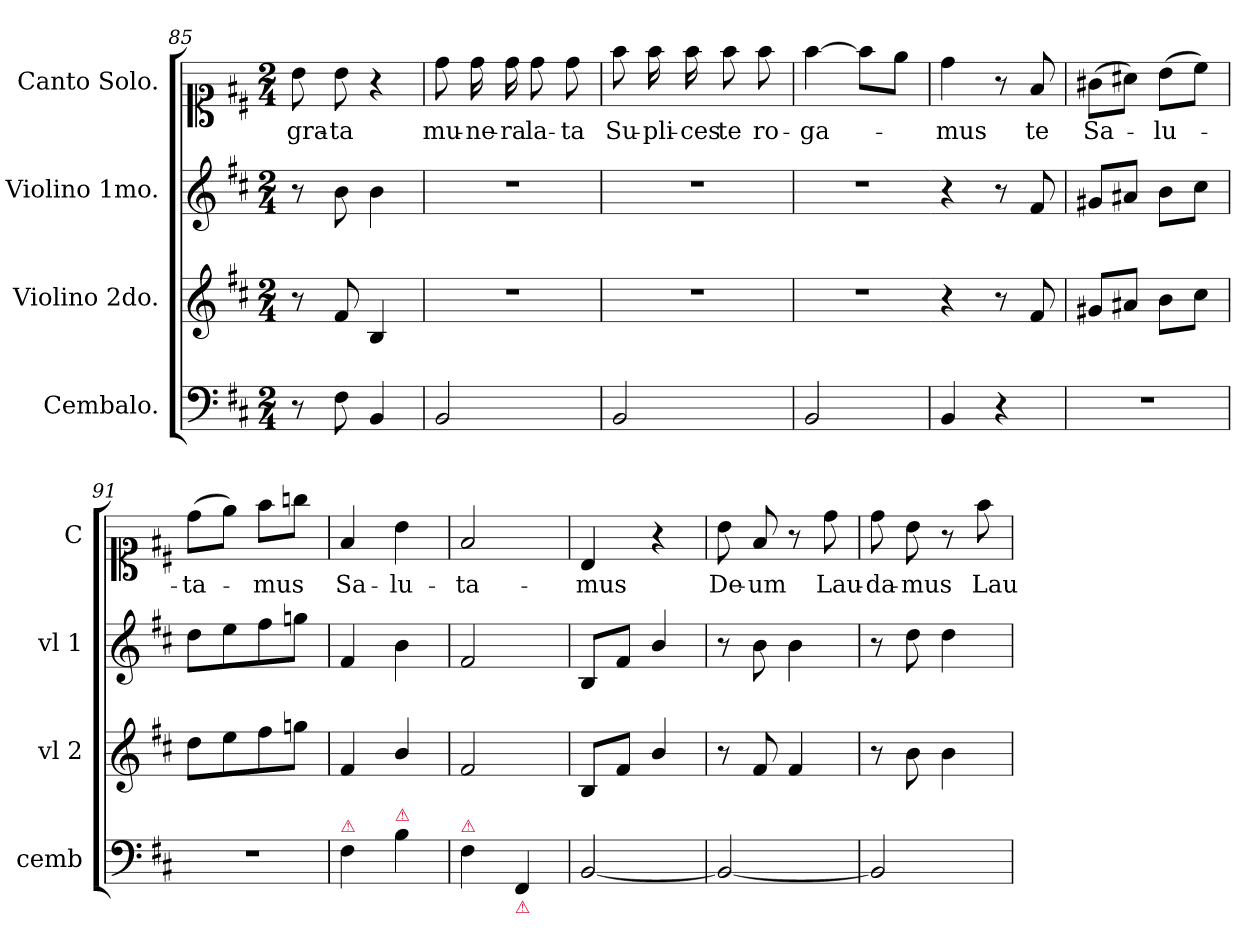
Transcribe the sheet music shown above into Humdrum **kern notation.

**kern	**kern	**dynam	**kern	**dynam	**kern	**text
*part4	*part3	*part3	*part2	*part2	*part1	*part1
*staff4	*staff3	*staff3	*staff2	*staff2	*staff1	*staff1
*I"Cembalo.	*I"Violino 2do.	*	*I"Violino 1mo.	*	*I"Canto Solo.	*
*I'cemb	*I'vl 2	*	*I'vl 1	*	*I'C	*
*clefF4	*clefG2	*	*clefG2	*	*clefC1	*
*k[f#c#]	*k[f#c#]	*	*k[f#c#]	*	*k[f#c#]	*
*	*D:	*	*D:	*	*D:	*
*M2/4	*M2/4	*	*M2/4	*	*M2/4	*
=85	=85	=85	=85	=85	=85	=85
8r	8r	.	8r	.	8b\	gra-
8F#\	8f#/	.	8b\	.	8b\	-ta
4BB/	4B/	.	4b\	.	4r	.
=86	=86	=86	=86	=86	=86	=86
2BB/	2r	.	2r	.	8dd\	mu-
.	.	.	.	.	16dd\	-ne-
.	.	.	.	.	16dd\	-ra
.	.	.	.	.	8dd\	la-
.	.	.	.	.	8dd\	-ta
=87	=87	=87	=87	=87	=87	=87
2BB/	2r	.	2r	.	8ff#\	Su-
.	.	.	.	.	16ff#\	-pli-
.	.	.	.	.	16ff#\	-ces
.	.	.	.	.	8ff#\	te
.	.	.	.	.	8ff#\	ro-
=88	=88	=88	=88	=88	=88	=88
2BB/	2r	.	2r	.	[4ff#\	-ga-
.	.	.	.	.	8ff#\L]	.
.	.	.	.	.	8ee\J	.
=89	=89	=89	=89-	=89	=89	=89
4BB/	4r	.	4r	.	4dd\	-mus
!	!	!	!	!LO:DY:b	!	!
4r	8r	.	8r	piano	8r	.
!	!	!LO:DY:b	!	!	!	!
.	8f#/	piano	8f#/	.	8f#/	te
=90	=90	=90	=90	=90	=90	=90
2r	8g#X/L	.	8g#X/L	.	(>8g#X\L	Sa-
.	8a#X/J	.	8a#X/J	.	8a#X\J)	.
.	8b\L	.	8b\L	.	(>8b\L	-lu-
.	8cc#\J	.	8cc#\J	.	8cc#\J)	.
=91	=91	=91	=91	=91	=91	=91
2r	8dd\L	.	8dd\L	.	(>8dd\L	-ta-
.	8ee\	.	8ee\	.	8ee\J)	.
.	8ff#\	.	8ff#\	.	8ff#\L	-mus
.	8ggn\J	.	8ggn\J	.	8ggn\J	.
=92	=92	=92	=92	=92	=92	=92
!LO:TX:a:color=crimson:t=⚠	!	!	!	!	!	!
4F#\	4f#/	.	4f#/	.	4f#/	-Sa-
!LO:TX:a:color=crimson:t=⚠	!	!	!	!	!	!
4B\	4b/	.	4b\	.	4b\	-lu-
=93	=93	=93	=93	=93	=93	=93
!LO:TX:a:color=crimson:t=⚠	!	!	!	!	!	!
4F#\	2f#/	.	2f#/	.	2f#/	-ta-
!LO:TX:b:color=crimson:t=⚠	!	!	!	!	!	!
4FF#/	.	.	.	.	.	.
=94	=94	=94	=94	=94	=94	=94
[>2BB/	8B/L	.	8B/L	.	4B/	-mus
.	8f#/J	.	8f#/J	.	.	.
.	4b/	.	4b/	.	4r	.
=95	=95	=95	=95	=95	=95	=95
2BB/_	8r	.	8r	.	8b\	De-
!	!	!	!	!LO:DY:b	!	!
.	8f#/	.	8b\	forte.	8f#/	-um
.	4f#/	.	4b\	.	8r	.
.	.	.	.	.	8dd\	Lau-
=96	=96	=96	=96	=96	=96	=96
2BB/]	8r	.	8r	.	8dd\	-da-
.	8b\	.	8dd\	.	8b\	-mus
.	4b\	.	4dd\	.	8r	.
.	.	.	.	.	8ff#\	Lau-
=	=	=	=	=	=	=
*-	*-	*-	*-	*-	*-	*-
